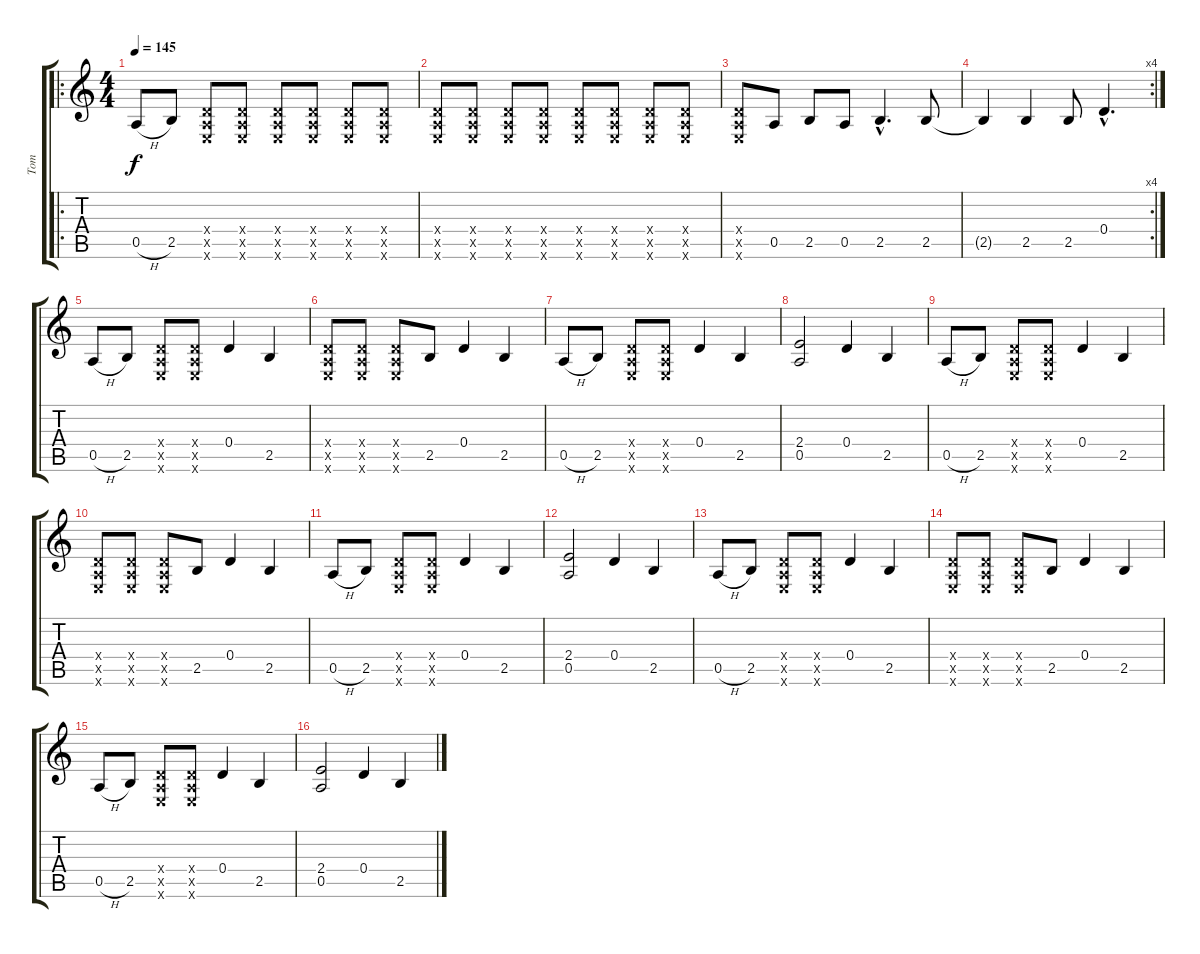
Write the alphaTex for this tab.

\track ("Tom" "Tom") {instrument distortionguitar}
\staff {score tabs}
\tuning (E4 B3 G3 D3 A2 E2) {hide}
\ro
\ts (4 4)
\tempo 145
\clef g2
\ks c
0.5{h}.8{dy f} 2.5.8 (0.4{x} 0.5{x} 0.6{x}).8 (0.4{x} 0.5{x} 0.6{x}).8 (0.4{x} 0.5{x} 0.6{x}).8 (0.4{x} 0.5{x} 0.6{x}).8 (0.4{x} 0.5{x} 0.6{x}).8 (0.4{x} 0.5{x} 0.6{x}).8 |
(0.4{x} 0.5{x} 0.6{x}).8 (0.4{x} 0.5{x} 0.6{x}).8 (0.4{x} 0.5{x} 0.6{x}).8 (0.4{x} 0.5{x} 0.6{x}).8 (0.4{x} 0.5{x} 0.6{x}).8 (0.4{x} 0.5{x} 0.6{x}).8 (0.4{x} 0.5{x} 0.6{x}).8 (0.4{x} 0.5{x} 0.6{x}).8 |
(0.4{x} 0.5{x} 0.6{x}).8 0.5.8 2.5.8 0.5.8 2.5{hac}.4{d} 2.5.8 |
\rc 4
2.5{t}.4 2.5.4 2.5.8 0.4{hac}.4{d} |
0.5{h}.8 2.5.8 (0.4{x} 0.5{x} 0.6{x}).8 (0.4{x} 0.5{x} 0.6{x}).8 0.4.4 2.5.4 |
(0.4{x} 0.5{x} 0.6{x}).8 (0.4{x} 0.5{x} 0.6{x}).8 (0.4{x} 0.5{x} 0.6{x}).8 2.5.8 0.4.4 2.5.4 |
0.5{h}.8 2.5.8 (0.4{x} 0.5{x} 0.6{x}).8 (0.4{x} 0.5{x} 0.6{x}).8 0.4.4 2.5.4 |
(2.4 0.5).2 0.4.4 2.5.4 |
0.5{h}.8 2.5.8 (0.4{x} 0.5{x} 0.6{x}).8 (0.4{x} 0.5{x} 0.6{x}).8 0.4.4 2.5.4 |
(0.4{x} 0.5{x} 0.6{x}).8 (0.4{x} 0.5{x} 0.6{x}).8 (0.4{x} 0.5{x} 0.6{x}).8 2.5.8 0.4.4 2.5.4 |
0.5{h}.8 2.5.8 (0.4{x} 0.5{x} 0.6{x}).8 (0.4{x} 0.5{x} 0.6{x}).8 0.4.4 2.5.4 |
(2.4 0.5).2 0.4.4 2.5.4 |
0.5{h}.8 2.5.8 (0.4{x} 0.5{x} 0.6{x}).8 (0.4{x} 0.5{x} 0.6{x}).8 0.4.4 2.5.4 |
(0.4{x} 0.5{x} 0.6{x}).8 (0.4{x} 0.5{x} 0.6{x}).8 (0.4{x} 0.5{x} 0.6{x}).8 2.5.8 0.4.4 2.5.4 |
0.5{h}.8 2.5.8 (0.4{x} 0.5{x} 0.6{x}).8 (0.4{x} 0.5{x} 0.6{x}).8 0.4.4 2.5.4 |
(2.4 0.5).2 0.4.4 2.5.4
